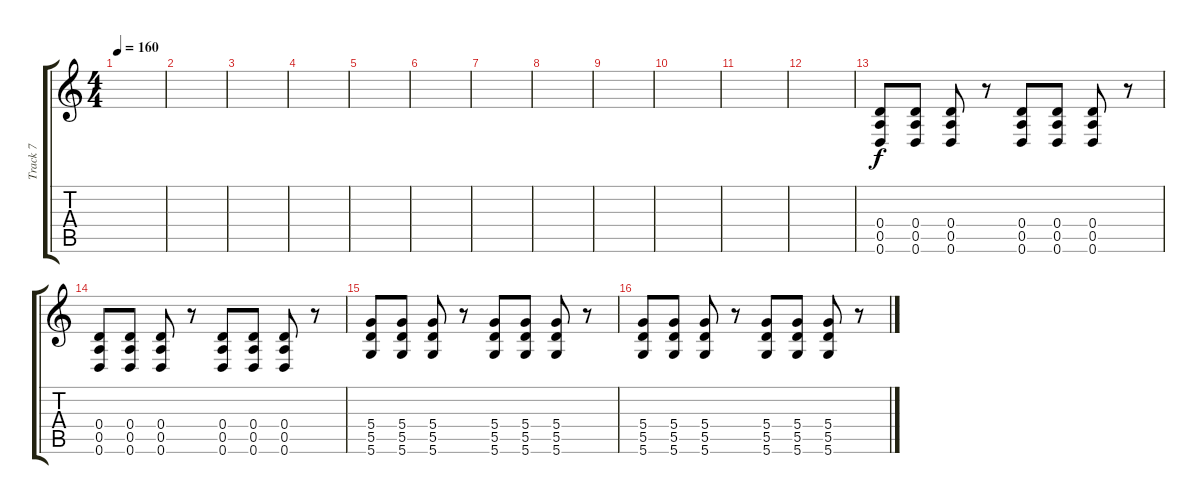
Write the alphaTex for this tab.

\track ("Track 7" "Track 7") {instrument distortionguitar}
\staff {score tabs}
\tuning (E4 B3 G3 D3 A2 D2) {hide}
\ts (4 4)
\tempo 160
\clef g2
\ks c
|
|
|
|
|
|
|
|
|
|
|
|
(0.4 0.5 0.6).8 (0.4 0.5 0.6).8 (0.4 0.5 0.6).8 r.8 (0.4 0.5 0.6).8 (0.4 0.5 0.6).8 (0.4 0.5 0.6).8 r.8 |
(0.4 0.5 0.6).8 (0.4 0.5 0.6).8 (0.4 0.5 0.6).8 r.8 (0.4 0.5 0.6).8 (0.4 0.5 0.6).8 (0.4 0.5 0.6).8 r.8 |
(5.4 5.5 5.6).8 (5.4 5.5 5.6).8 (5.4 5.5 5.6).8 r.8 (5.4 5.5 5.6).8 (5.4 5.5 5.6).8 (5.4 5.5 5.6).8 r.8 |
(5.4 5.5 5.6).8 (5.4 5.5 5.6).8 (5.4 5.5 5.6).8 r.8 (5.4 5.5 5.6).8 (5.4 5.5 5.6).8 (5.4 5.5 5.6).8 r.8
